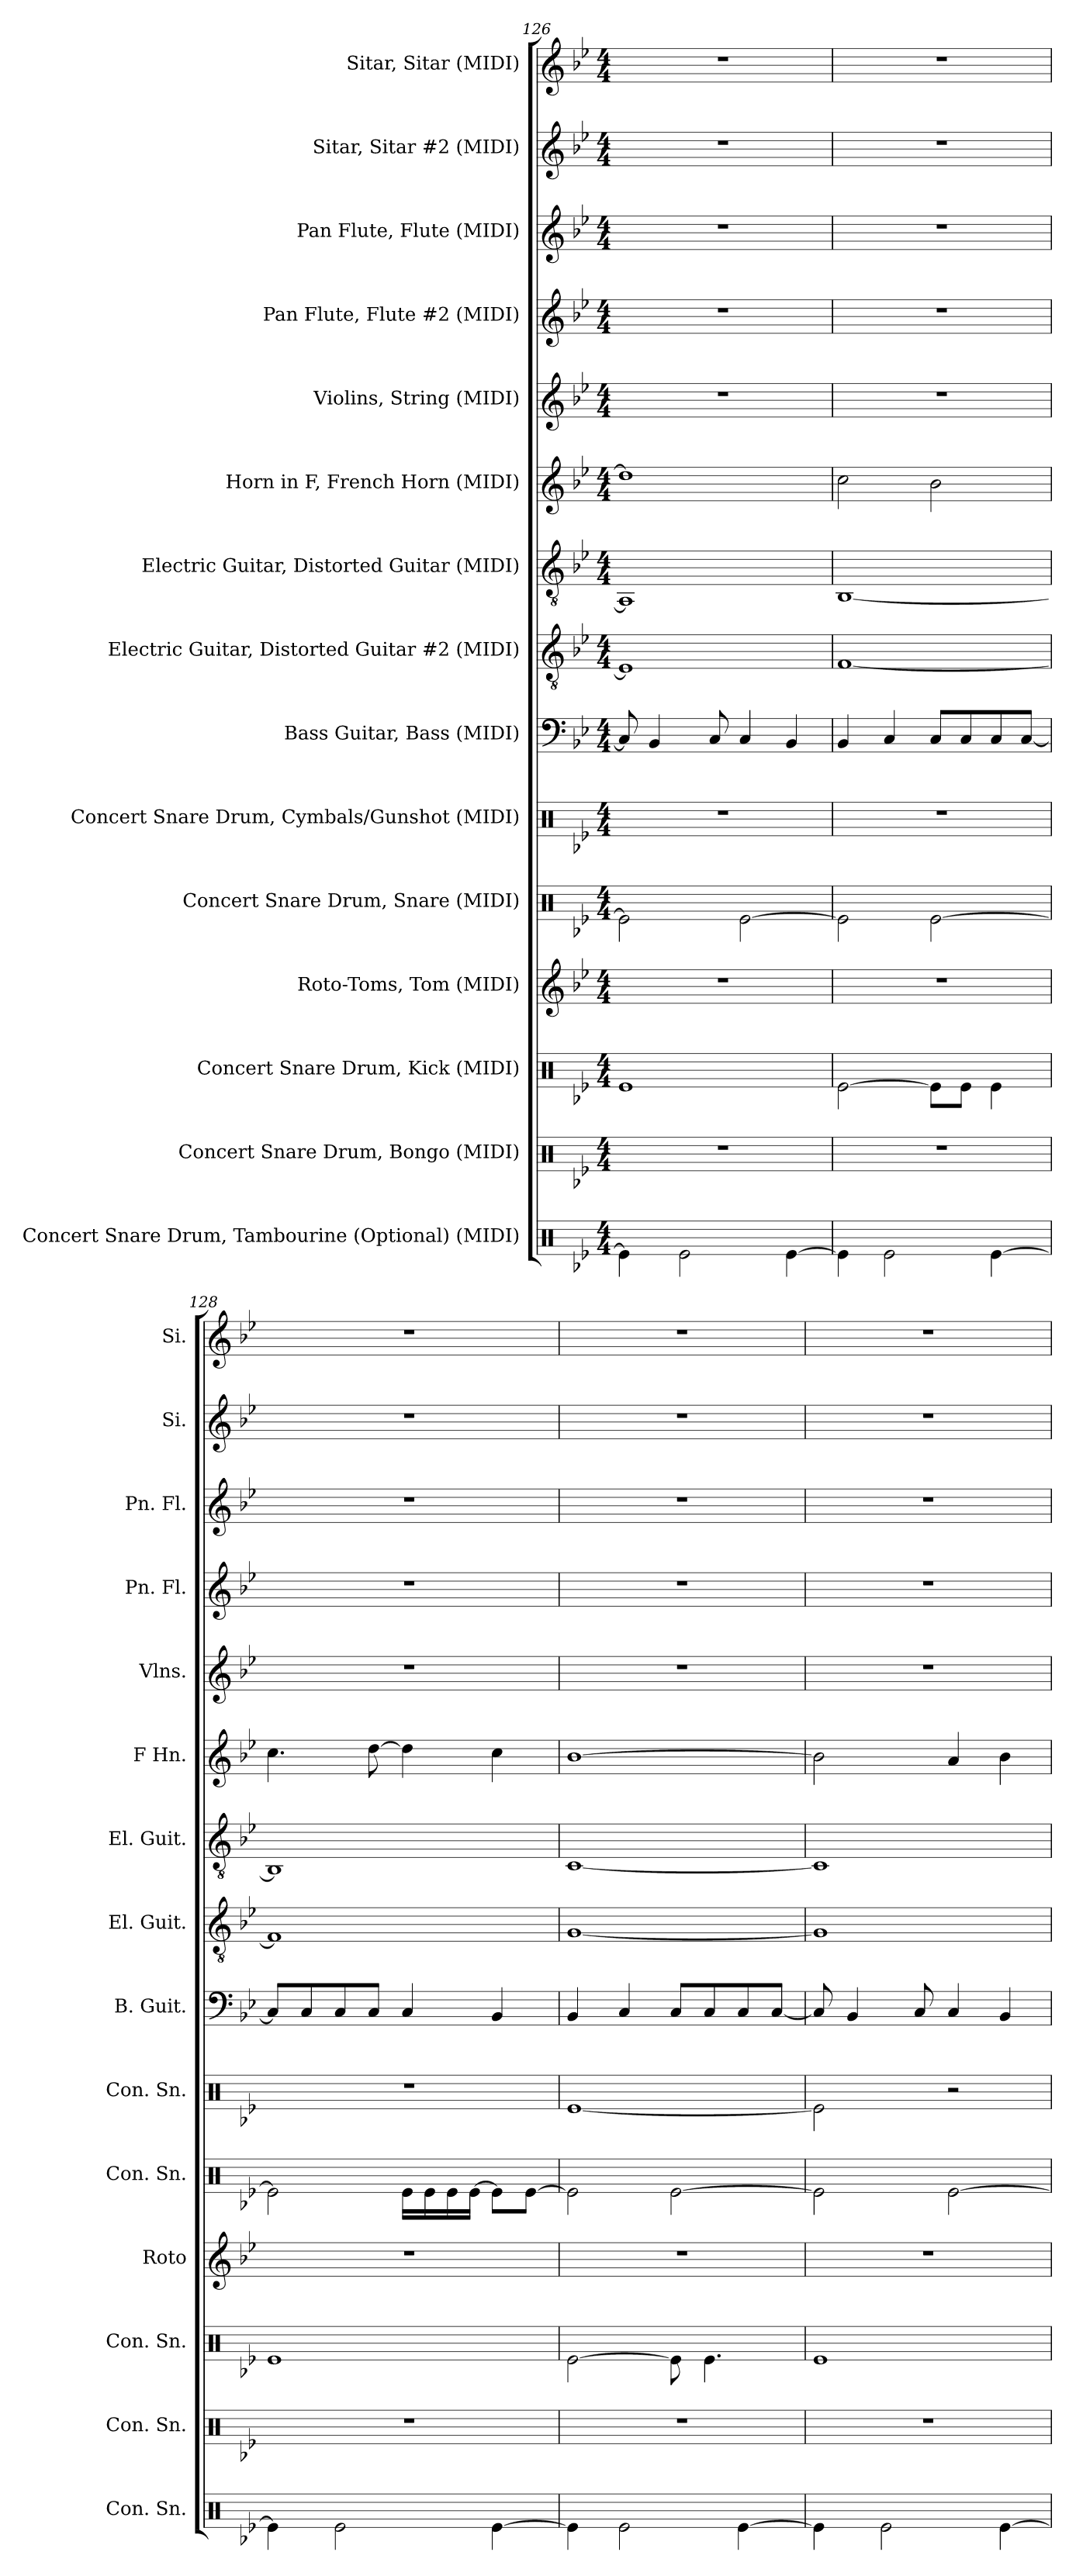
**kern	**kern	**kern	**kern	**kern	**kern	**kern	**kern	**kern	**kern	**kern	**kern	**kern	**kern	**kern
*part15	*part14	*part13	*part12	*part11	*part10	*part9	*part8	*part7	*part6	*part5	*part4	*part3	*part2	*part1
*staff15	*staff14	*staff13	*staff12	*staff11	*staff10	*staff9	*staff8	*staff7	*staff6	*staff5	*staff4	*staff3	*staff2	*staff1
*I"Concert Snare Drum, Tambourine (Optional) (MIDI)	*I"Concert Snare Drum, Bongo (MIDI)	*I"Concert Snare Drum, Kick (MIDI)	*I"Roto-Toms, Tom (MIDI)	*I"Concert Snare Drum, Snare (MIDI)	*I"Concert Snare Drum, Cymbals/Gunshot (MIDI)	*I"Bass Guitar, Bass (MIDI)	*I"Electric Guitar, Distorted Guitar #2 (MIDI)	*I"Electric Guitar, Distorted Guitar (MIDI)	*I"Horn in F, French Horn (MIDI)	*I"Violins, String (MIDI)	*I"Pan Flute, Flute #2 (MIDI)	*I"Pan Flute, Flute (MIDI)	*I"Sitar, Sitar #2 (MIDI)	*I"Sitar, Sitar (MIDI)
*I'Con. Sn.	*I'Con. Sn.	*I'Con. Sn.	*I'Roto	*I'Con. Sn.	*I'Con. Sn.	*I'B. Guit.	*I'El. Guit.	*I'El. Guit.	*I'F Hn.	*I'Vlns.	*I'Pn. Fl.	*I'Pn. Fl.	*I'Si.	*I'Si.
*clefX	*clefX	*clefX	*clefG2	*clefX	*clefX	*clefF4	*clefGv2	*clefGv2	*clefG2	*clefG2	*clefG2	*clefG2	*clefG2	*clefG2
*	*	*	*	*	*	*ITrd7c12	*	*	*ITrd4c7	*	*	*	*	*
*k[b-e-]	*k[b-e-]	*k[b-e-]	*k[b-e-]	*k[b-e-]	*k[b-e-]	*k[b-e-]	*k[b-e-]	*k[b-e-]	*k[b-e-a-]	*k[b-e-]	*k[b-e-]	*k[b-e-]	*k[b-e-]	*k[b-e-]
*M4/4	*M4/4	*M4/4	*M4/4	*M4/4	*M4/4	*M4/4	*M4/4	*M4/4	*M4/4	*M4/4	*M4/4	*M4/4	*M4/4	*M4/4
=126	=126	=126	=126	=126	=126	=126	=126	=126	=126	=126	=126	=126	=126	=126
4Re\]	1r	1Re	1r	2Re\]	1r	8CC/]	1E-]	1AA-]	1g]	1r	1r	1r	1r	1r
.	.	.	.	.	.	4BBB-/	.	.	.	.	.	.	.	.
2Re\	.	.	.	.	.	.	.	.	.	.	.	.	.	.
.	.	.	.	.	.	8CC/	.	.	.	.	.	.	.	.
.	.	.	.	[2Re\	.	4CC/	.	.	.	.	.	.	.	.
[4Re\	.	.	.	.	.	4BBB-/	.	.	.	.	.	.	.	.
!!LO:PB:g=z
=127	=127	=127	=127	=127	=127	=127	=127	=127	=127	=127	=127	=127	=127	=127
4Re\]	1r	[2Re\	1r	2Re\]	1r	4BBB-/	[1F	[1BB-	2f\	1r	1r	1r	1r	1r
2Re\	.	.	.	.	.	4CC/	.	.	.	.	.	.	.	.
.	.	8Re\L]	.	[2Re\	.	8CC/L	.	.	2e-\	.	.	.	.	.
.	.	8Re\J	.	.	.	8CC/	.	.	.	.	.	.	.	.
[4Re\	.	4Re\	.	.	.	8CC/	.	.	.	.	.	.	.	.
.	.	.	.	.	.	[8CC/J	.	.	.	.	.	.	.	.
=128	=128	=128	=128	=128	=128	=128	=128	=128	=128	=128	=128	=128	=128	=128
4Re\]	1r	1Re	1r	2Re\]	1r	8CC/L]	1F]	1BB-]	4.f\	1r	1r	1r	1r	1r
.	.	.	.	.	.	8CC/	.	.	.	.	.	.	.	.
2Re\	.	.	.	.	.	8CC/	.	.	.	.	.	.	.	.
.	.	.	.	.	.	8CC/J	.	.	[8g\	.	.	.	.	.
.	.	.	.	16Re\LL	.	4CC/	.	.	4g\]	.	.	.	.	.
.	.	.	.	16Re\	.	.	.	.	.	.	.	.	.	.
.	.	.	.	16Re\	.	.	.	.	.	.	.	.	.	.
.	.	.	.	[16Re\JJ	.	.	.	.	.	.	.	.	.	.
[4Re\	.	.	.	8Re\L]	.	4BBB-/	.	.	4f\	.	.	.	.	.
.	.	.	.	[8Re\J	.	.	.	.	.	.	.	.	.	.
=129	=129	=129	=129	=129	=129	=129	=129	=129	=129	=129	=129	=129	=129	=129
4Re\]	1r	[2Re\	1r	2Re\]	[1Re	4BBB-/	[1G	[1C	[1e-	1r	1r	1r	1r	1r
2Re\	.	.	.	.	.	4CC/	.	.	.	.	.	.	.	.
.	.	8Re\]	.	[2Re\	.	8CC/L	.	.	.	.	.	.	.	.
.	.	4.Re\	.	.	.	8CC/	.	.	.	.	.	.	.	.
[4Re\	.	.	.	.	.	8CC/	.	.	.	.	.	.	.	.
.	.	.	.	.	.	[8CC/J	.	.	.	.	.	.	.	.
=130	=130	=130	=130	=130	=130	=130	=130	=130	=130	=130	=130	=130	=130	=130
4Re\]	1r	1Re	1r	2Re\]	2Re\]	8CC/]	1G]	1C]	2e-\]	1r	1r	1r	1r	1r
.	.	.	.	.	.	4BBB-/	.	.	.	.	.	.	.	.
2Re\	.	.	.	.	.	.	.	.	.	.	.	.	.	.
.	.	.	.	.	.	8CC/	.	.	.	.	.	.	.	.
.	.	.	.	[2Re\	2r	4CC/	.	.	4d/	.	.	.	.	.
[4Re\	.	.	.	.	.	4BBB-/	.	.	4e-\	.	.	.	.	.
=	=	=	=	=	=	=	=	=	=	=	=	=	=	=
*-	*-	*-	*-	*-	*-	*-	*-	*-	*-	*-	*-	*-	*-	*-
